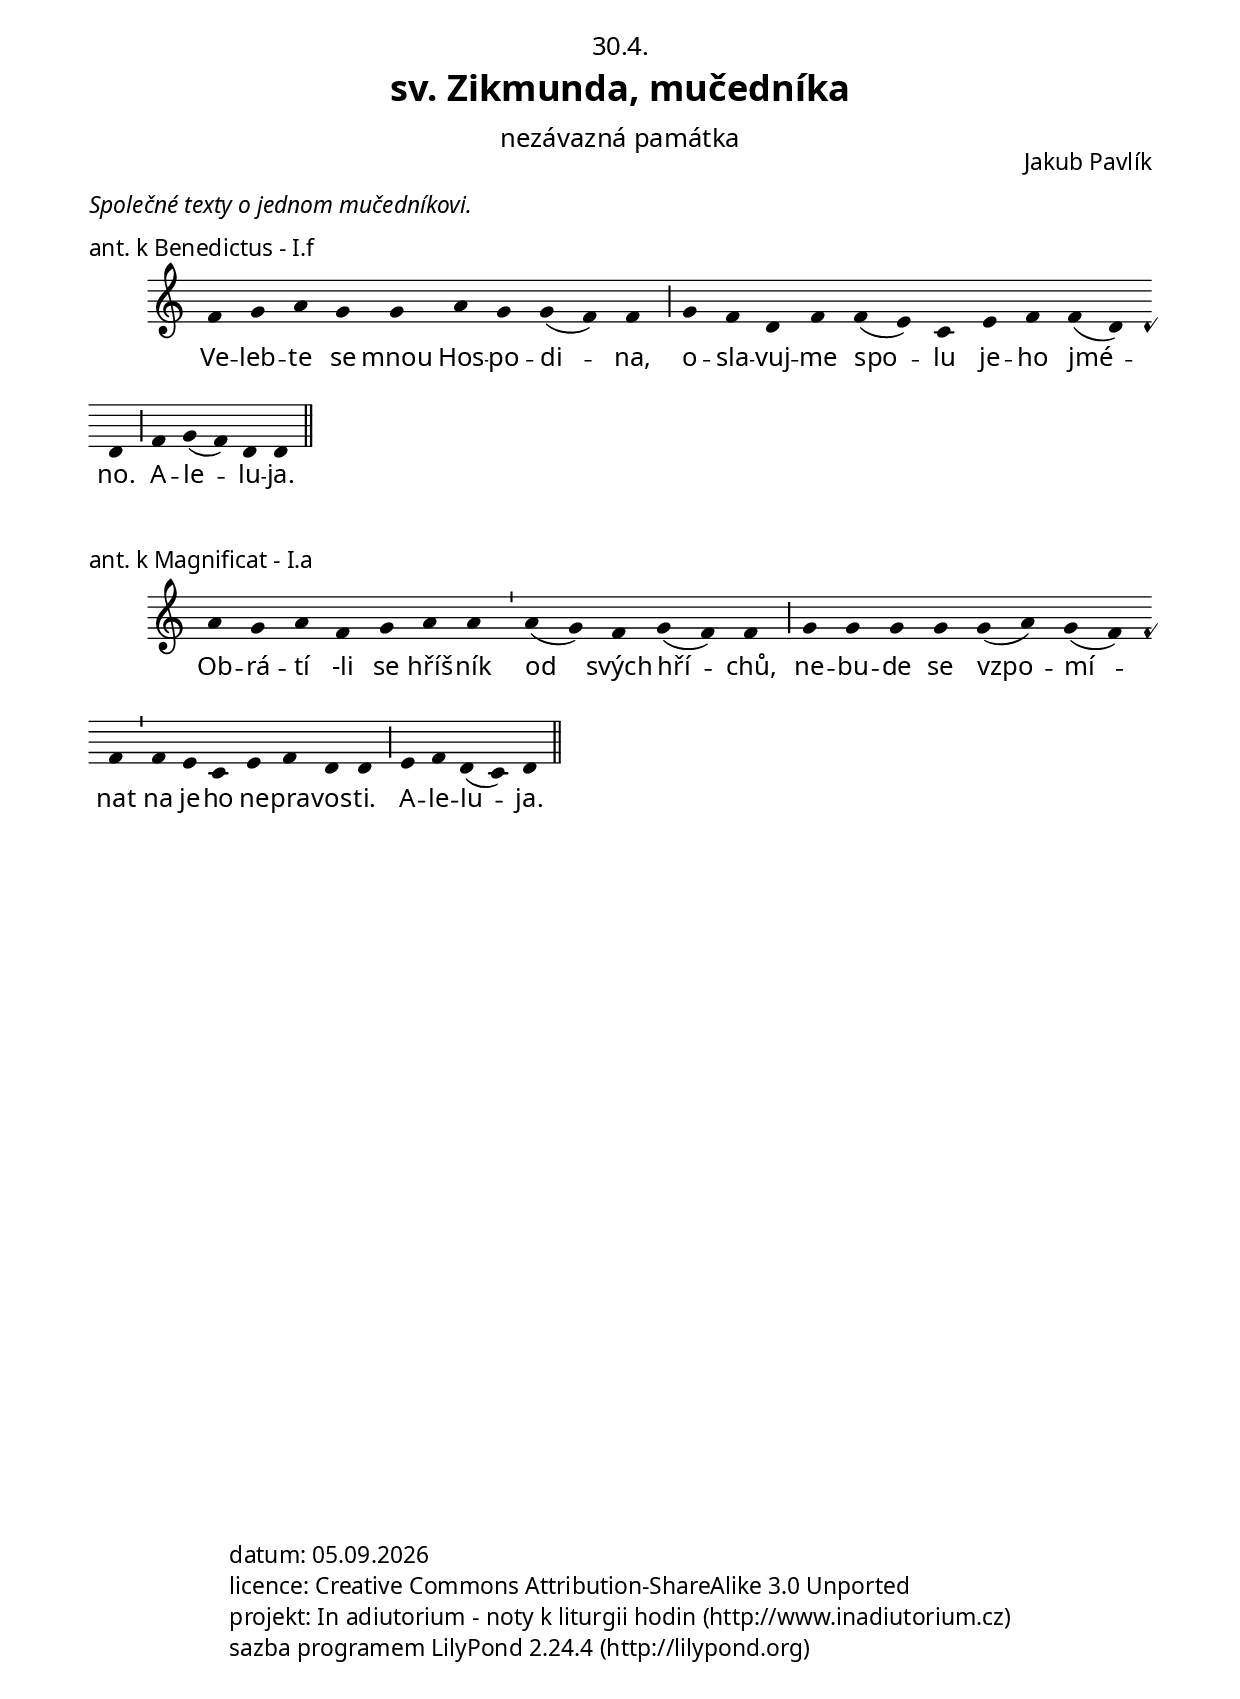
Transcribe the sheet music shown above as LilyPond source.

\version "2.17.5"

\include "../spolecne.ly"

\header {
  title = \markup\titleSvatek
            "sv. Zikmunda, mučedníka"
            "nezávazná památka"
            30.4.
  composer = "Jakub Pavlík"
}

\markup\communia #'(#:mucednik)

\score {
  \relative c' {
    \choralniRezim
    f4 g a g g a g g( f) f \barMaior
    g f d f f( e) c e f f( d) d \barMaior
    f g( f) d d \barFinalis
  }
  \addlyrics {
    Ve -- leb -- te se mnou Hos -- po -- di -- na,
    o -- sla -- vuj -- me spo -- lu je -- ho jmé -- no.
    A -- le -- lu -- ja.
  }
  \header {
    quid = "ant. k Benedictus"
    modus = "I"
    differentia = "f"
    psalmus = ""
    id = "aben"
    piece = \markup {\sestavTitulekBezZalmu}
  }
}

\score {
  \relative c'' {
    \choralniRezim
    a4 g a f g a a \barMin a( g) f g( f) f \barMaior
    g g g g g( a) g( f) f \barMin
    f e c e f d d \barMaior
    e f d( c) d \barFinalis
  }
  \addlyrics {
    Ob -- rá -- tí -li se hříš -- ník od svých hří -- chů,
    ne -- bu -- de se vzpo -- mí -- nat
    na je -- ho ne -- pra -- vos -- ti.
    A -- le -- lu -- ja.
  }
  \header {
    quid = "ant. k Magnificat"
    modus = "I"
    differentia = "a"
    psalmus = ""
    id = "amag"
    piece = \markup {\sestavTitulekBezZalmu}
  }
}